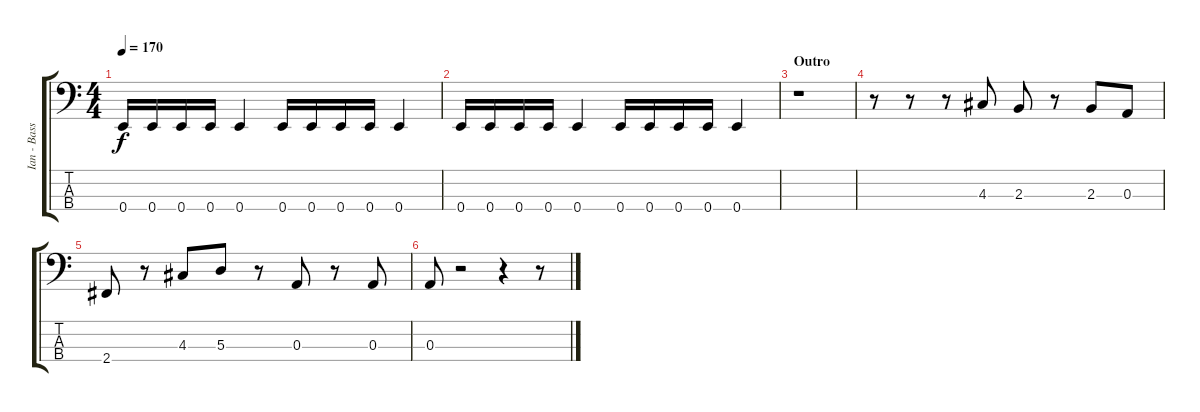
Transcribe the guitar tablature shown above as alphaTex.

\track ("Ian - Bass" "Ian - Bass") {instrument electricbasspick}
\staff {score tabs}
\tuning (G2 D2 A1 E1) {hide}
\ts (4 4)
\tempo 170
\clef f4
\ks c
0.4.16{dy f} 0.4.16 0.4.16 0.4.16 0.4.4 0.4.16 0.4.16 0.4.16 0.4.16 0.4.4 |
0.4.16 0.4.16 0.4.16 0.4.16 0.4.4 0.4.16 0.4.16 0.4.16 0.4.16 0.4.4 |
\section ("" "Outro")
r.1 |
r.8 r.8 r.8 4.3.8 2.3.8 r.8 2.3.8 0.3.8 |
2.4.8 r.8 4.3.8 5.3.8 r.8 0.3.8 r.8 0.3.8 |
0.3.8 r.2 r.4 r.8
